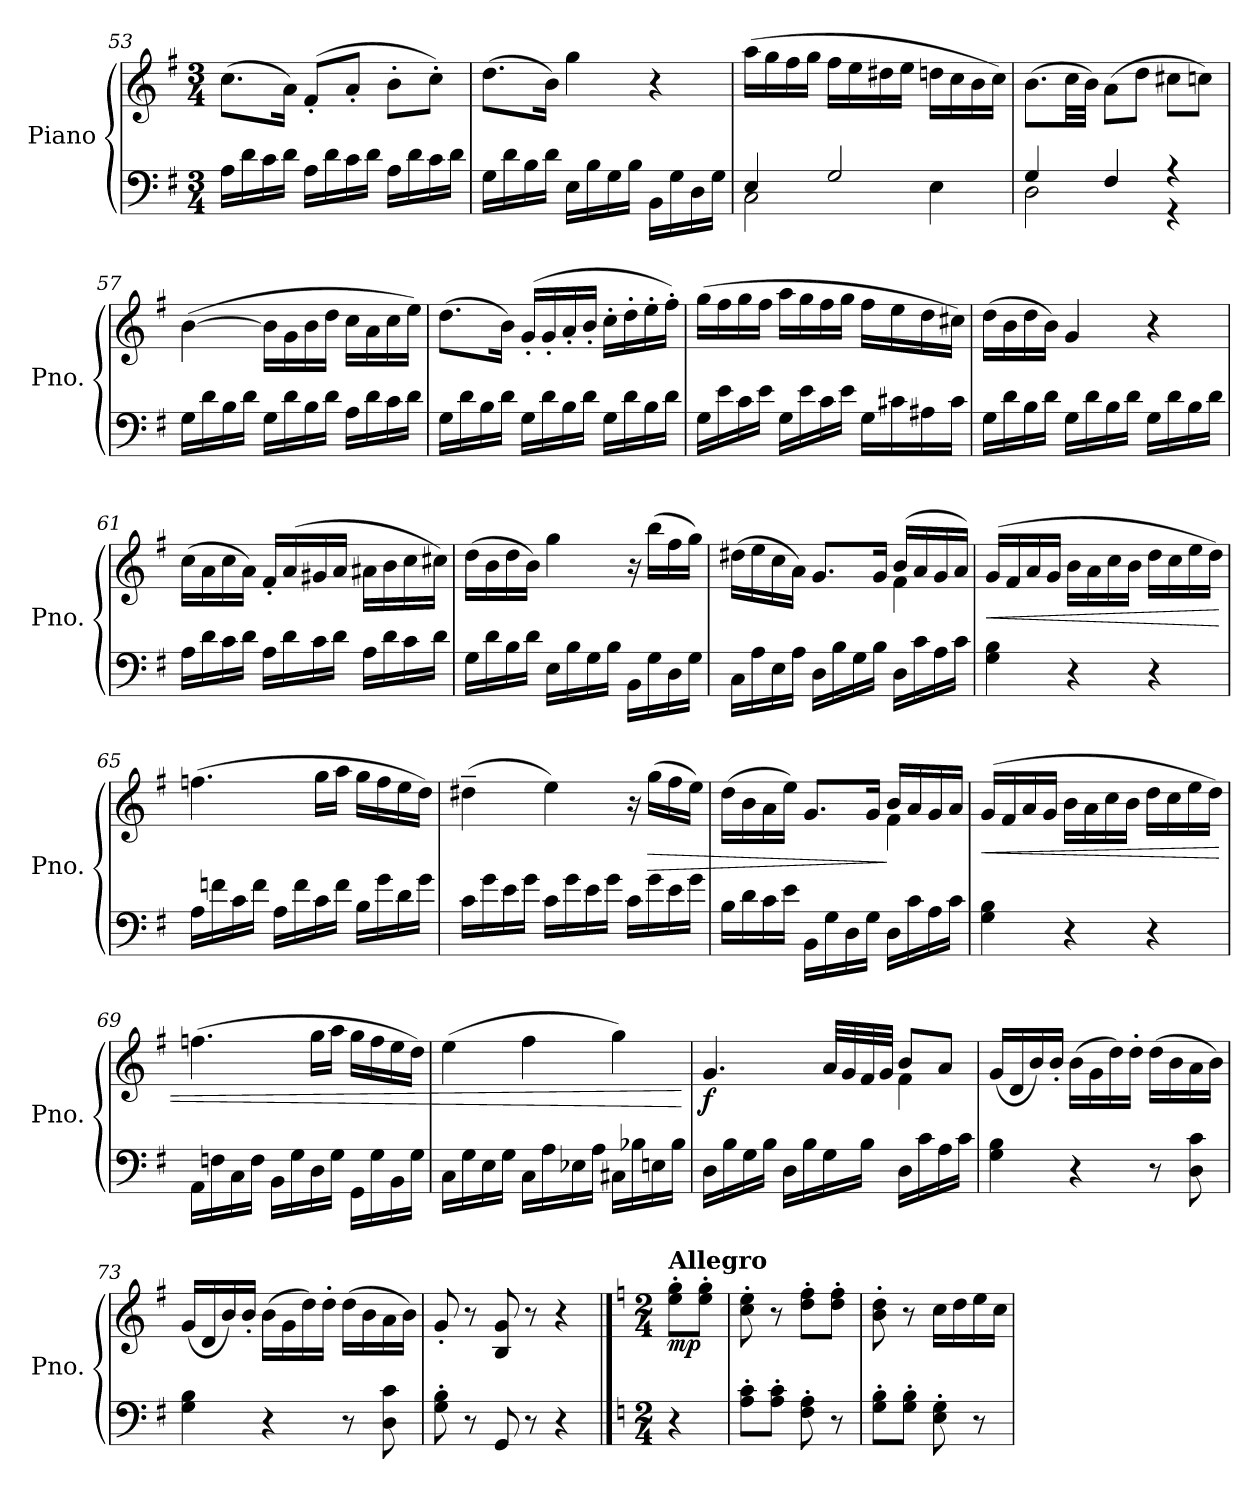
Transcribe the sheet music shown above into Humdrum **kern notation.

**kern	**kern	**dynam
*part1	*part1	*part1
*staff2	*staff1	*staff1/2
*I"Piano	*	*
*I'Pno.	*	*
!!LO:LB:g=z
*clefF4	*clefG2	*
*k[f#]	*k[f#]	*
*M3/4	*M3/4	*
=53	=53	=53
16A\LL	(>8.cc\L	.
16d\	.	.
16c\	.	.
16d\JJ	16a\Jk)	.
16A\LL	(>8f#'/L	.
16d\	.	.
16c\	8a'/J	.
16d\JJ	.	.
16A\LL	8b'\L	.
16d\	.	.
16c\	8cc'\J)	.
16d\JJ	.	.
=54	=54	=54
16G\LL	(>8.dd\L	.
16d\	.	.
16B\	.	.
16d\JJ	16b\Jk)	.
16E\LL	4gg\	.
16B\	.	.
16G\	.	.
16B\JJ	.	.
16BB\LL	4r	.
16G\	.	.
16D\	.	.
16G\JJ	.	.
=55	=55	=55
*^	*	*
4E/	2C\	(>16aa\LL	.
.	.	16gg\	.
.	.	16ff#\	.
.	.	16gg\JJ	.
2G/	.	16ff#\LL	.
.	.	16ee\	.
.	.	16dd#X\	.
.	.	16ee\JJ	.
.	4E\	16ddn\LL	.
.	.	16cc\	.
.	.	16b\	.
.	.	16cc\JJ)	.
=56	=56	=56	=56
4G/	2D\	(>8.b\L	.
.	.	32cc\LL	.
.	.	32b\JJJ)	.
4F#/	.	(>8a\L	.
.	.	8dd\J	.
4r	4r	8cc#X\L	.
.	.	8ccn\J)	.
*v	*v	*	*
=57	=57	=57
16G\LL	(>[4b\	.
16d\	.	.
16B\	.	.
16d\JJ	.	.
16G\LL	16b\LL]	.
16d\	16g\	.
16B\	16b\	.
16d\JJ	16dd\JJ	.
16A\LL	16cc\LL	.
16d\	16a\	.
16c\	16cc\	.
16d\JJ	16ee\JJ)	.
!!LO:LB:g=z
=58	=58	=58
16G\LL	(>8.dd\L	.
16d\	.	.
16B\	.	.
16d\JJ	16b\Jk)	.
16G\LL	(>16g'/LL	.
16d\	16g'/	.
16B\	16a'/	.
16d\JJ	16b'/JJ	.
16G\LL	16cc'\LL	.
16d\	16dd'\	.
16B\	16ee'\	.
16d\JJ	16ff#'\JJ)	.
=59	=59	=59
16G\LL	(>16gg\LL	.
16e\	16ff#\	.
16c\	16gg\	.
16e\JJ	16ff#\JJ	.
16G\LL	16aa\LL	.
16e\	16gg\	.
16c\	16ff#\	.
16e\JJ	16gg\JJ	.
16G\LL	16ff#\LL	.
16c#X\	16ee\	.
16A#X\	16dd\	.
16c#\JJ	16cc#X\JJ)	.
=60	=60	=60
16G\LL	(>16dd\LL	.
16d\	16b\	.
16B\	16dd\	.
16d\JJ	16b\JJ)	.
16G\LL	4g/	.
16d\	.	.
16B\	.	.
16d\JJ	.	.
16G\LL	4r	.
16d\	.	.
16B\	.	.
16d\JJ	.	.
=61	=61	=61
16A\LL	(>16cc\LL	.
16d\	16a\	.
16c\	16cc\	.
16d\JJ	16a\JJ)	.
16A\LL	16f#'/LL	.
16d\	(>16a/	.
16c\	16g#X/	.
16d\JJ	16a/JJ	.
16A\LL	16a#X\LL	.
16d\	16b\	.
16c\	16cc\	.
16d\JJ	16cc#X\JJ)	.
!!LO:LB:g=z
=62	=62	=62
16G\LL	(>16dd\LL	.
16d\	16b\	.
16B\	16dd\	.
16d\JJ	16b\JJ)	.
16E\LL	4gg\	.
16B\	.	.
16G\	.	.
16B\JJ	.	.
16BB\LL	16r	.
16G\	(>16bb\LL	.
16D\	16ff#\	.
16G\JJ	16gg\JJ)	.
=63	=63	=63
*	*^	*
16C\LL	(>16dd#X\LL	2ryy	.
16A\	16ee\	.	.
16E\	16cc\	.	.
16A\JJ	16a\JJ)	.	.
16D\LL	8.g/L	.	.
16B\	.	.	.
16G\	.	.	.
16B\JJ	16g/Jk	.	.
16D\LL	(>16b/LL	4f#\	.
16c\	16a/	.	.
16A\	16g/	.	.
16c\JJ	16a/JJ)	.	.
*	*v	*v	*
=64	=64	=64
!	!	!LO:HP:b
4G\ 4B\	(>16g/LL	<
.	16f#/	.
.	16a/	.
.	16g/JJ	.
4r	16b\LL	.
.	16a\	.
.	16cc\	.
.	16b\JJ	.
4r	16dd\LL	.
.	16cc\	.
.	16ee\	.
.	16dd\JJ)	.
.	.	[
=65	=65	=65
16A\LL	(>4.ffn\	.
16fn\	.	.
16c\	.	.
16f\JJ	.	.
16A\LL	.	.
16f\	.	.
16c\	16gg\LL	.
16f\JJ	16aa\JJ	.
16B\LL	16gg\LL	.
16g\	16ff\	.
16d\	16ee\	.
16g\JJ	16dd\JJ)	.
!!LO:LB:g=z
=66	=66	=66
16c\LL	(>4dd#X~\	.
16g\	.	.
16e\	.	.
16g\JJ	.	.
16c\LL	4ee\)	.
16g\	.	.
16e\	.	.
16g\JJ	.	.
16c\LL	16r	.
!	!	!LO:HP:b
16g\	(>16gg\LL	>
16e\	16ff#\	.
16g\JJ	16ee\JJ)	.
=67	=67	=67
*	*^	*
16B\LL	(>16dd>\LL	2ryy	.
16d\	16b>\	.	.
16c\	16a>\	.	.
16e\JJ	16ee>\JJ)	.	.
16BB\LL	8.g/L	.	.
16G\	.	.	.
16D\	.	.	.
16G\JJ	16g/Jk	.	.
16D\LL	16b/LL	4f#\	]
16c\	16a/	.	.
16A\	16g/	.	.
16c\JJ	16a/JJ	.	.
*	*v	*v	*
=68	=68	=68
!	!	!LO:HP:b
4G\ 4B\	(>16g/LL	<
.	16f#/	.
.	16a/	.
.	16g/JJ	.
4r	16b\LL	.
.	16a\	.
.	16cc\	.
.	16b\JJ	.
4r	16dd\LL	.
.	16cc\	.
.	16ee\	.
.	16dd\JJ)	.
=69	=69	=69
16AA\LL	(>4.ffn\	.
16Fn\	.	.
16C\	.	.
16F\JJ	.	.
16BB\LL	.	.
16G\	.	.
16D\	16gg\LL	.
16G\JJ	16aa\JJ	.
16GG\LL	16gg\LL	.
16G\	16ff\	.
16BB\	16ee\	.
16G\JJ	16dd\JJ)	.
!!LO:LB:g=z
=70	=70	=70
16C\LL	(>4ee\	.
16G\	.	.
16E\	.	.
16G\JJ	.	.
16C\LL	4ff#\	.
16A\	.	.
16E-X\	.	.
16A\JJ	.	.
16C#X\LL	4gg\)	.
16B-X\	.	.
16En\	.	.
16B-\JJ	.	.
.	.	[
=71	=71	=71
*	*^	*
!	!	!	!LO:DY:b
16D\LL	4.g/	2ryy	f
16B\	.	.	.
16G\	.	.	.
16B\JJ	.	.	.
16D\LL	.	.	.
16B\	.	.	.
16G\	32a/LLL	.	.
.	32g/	.	.
16B\JJ	32f#/	.	.
.	32g/JJJ	.	.
16D\LL	8b/L	4f#\	.
16c\	.	.	.
16A\	8a/J	.	.
16c\JJ	.	.	.
*	*v	*v	*
=72	=72	=72
4G\ 4B\	(<16g/LL	.
.	16d/	.
.	16b/)	.
.	16b'/JJ	.
4r	(>16b\LL	.
.	16g\	.
.	16dd\)	.
.	16dd'\JJ	.
8r	(>16dd\LL	.
.	16b\	.
8D\ 8c\	16a\	.
.	16b\JJ)	.
=73	=73	=73
4G\ 4B\	(<16g/LL	.
.	16d/	.
.	16b/)	.
.	16b'/JJ	.
4r	(>16b\LL	.
.	16g\	.
.	16dd\)	.
.	16dd'\JJ	.
8r	(>16dd\LL	.
.	16b\	.
8D\ 8c\	16a\	.
.	16b\JJ)	.
=74	=74	=74
8G\' 8B\'	8g'/	.
8r	8r	.
8GG/	8B/ 8g/	.
8r	8r	.
4r	4r	.
!!LO:PB:g=z
==1	==1	==1
*k[]	*k[]	*
*M2/4	*M2/4	*
*	*MM100	*
!	!LO:TX:a:B:t=Allegro	!
!	!	!LO:DY:b
4r	8ee\' 8gg\'L	mp
.	8ee\' 8gg\'J	.
=2	=2	=2
8A\' 8c\'L	8cc\' 8ee\'	.
8A\' 8c\'J	8r	.
8F\' 8A\'	8dd\' 8ff\'L	.
8r	8dd\' 8ff\'J	.
=3	=3	=3
8G\' 8B\'L	8b\' 8dd\'	.
8G\' 8B\'J	8r	.
8E\' 8G\'	16cc\LL	.
.	16dd\	.
8r	16ee\	.
.	16cc\JJ	.
=	=	=
*-	*-	*-
